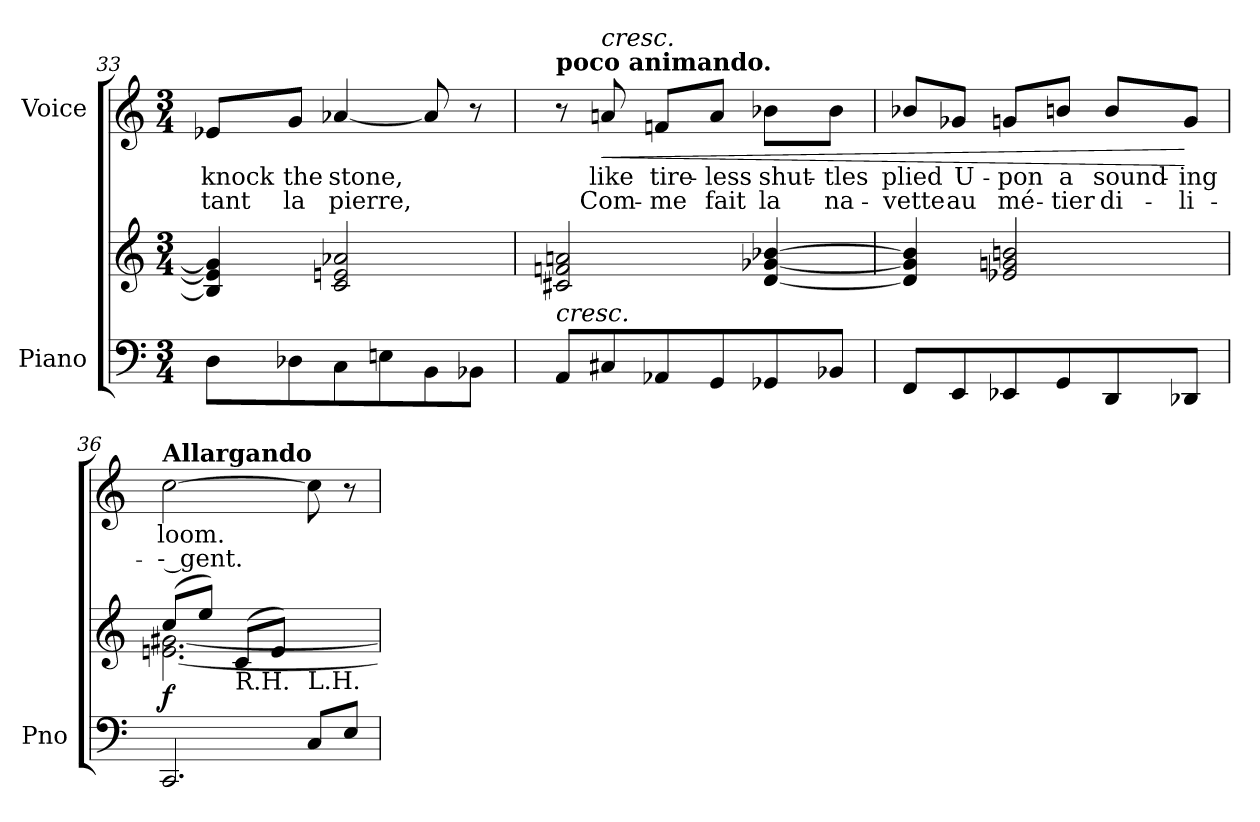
**kern	**kern	**dynam	**kern	**text	**text	**dynam
*part2	*part2	*part2	*part1	*part1	*part1	*part1
*staff3	*staff2	*staff2/3	*staff1	*staff1	*staff1	*staff1
*I"Piano	*	*	*I"Voice	*	*	*
*I'Pno	*	*	*	*	*	*
*clefF4	*clefG2	*	*clefG2	*	*	*
*k[]	*k[]	*	*k[]	*	*	*
*M3/4	*M3/4	*	*M3/4	*	*	*
=33	=33	=33	=33	=33	=33	=33
8D\L	4B/] 4e-/] 4g/]	.	8e-X/L	knock	-tant	.
8D-X\	.	.	8g/J	the	la	.
8C\	2c/ 2en/ 2a-X/	.	[4a-X/	stone,	pierre,	.
8En\	.	.	.	.	.	.
8BB\	.	.	8a-/]	.	.	.
8BB-X\J	.	.	8r	.	.	.
=34	=34	=34	=34	=34	=34	=34
!	!	!	!LO:TX:a:B:t=poco animando.	!	!	!
!LO:TX:a:i:t=cresc.	!	!	!	!	!	!
8AA/L	2c#X/ 2fn/ 2an/	.	8r	.	.	.
!	!	!	!LO:TX:a:i:t=cresc.	!	!	!
!	!	!	!	!	!	!LO:HP:b
8C#X/	.	.	8an/	like	-Com-	<
8AA-X/	.	.	8fn/L	tire-	-me	.
8GG/	.	.	8a/J	-less	fait	.
8GG-X/	[4d/ [4g-X/ [4b-X/	.	8b-X\L	shut-	la	.
8BB-X/J	.	.	8b-\J	-tles	na-	.
=35	=35	=35	=35	=35	=35	=35
8FF/L	4d/] 4g-/] 4b-/]	.	8b-X/L	plied	-vette	.
8EE/	.	.	8g-X/J	U-	au	.
8EE-X/	2e-X/ 2gn/ 2bn/	.	8gn/L	-pon	mé-	.
8GG/	.	.	8bn/J	a	-tier	.
8DD/	.	.	8b/L	sound-	di-	.
8DD-X/J	.	.	8g/J	-ing	-li-	[
=36	=36	=36	=36	=36	=36	=36
*^	*^	*	*	*	*	*
!	!	!	!	!	!LO:TX:a:B:t=Allargando	!	!	!
!	!	!	!	!LO:DY:b	!	!	!	!LO:DY:a
!	!	!	!	!	!	!	!	!LO:DY:n=1:a
2ryy	2.CC/	(8cc/L	[>2.en\ [>2.g#X\	f	[2cc\	loom.	-- gent.	f other-dynamics
.	.	8ee/J)	.	.	.	.	.	.
!	!	!LO:TX:b:t=R.H.	!	!	!	!	!	!
.	.	(8c/L	.	.	.	.	.	.
.	.	8e/J)	.	.	.	.	.	.
!	!	!LO:TX:b:t=L.H.	!	!	!	!	!	!
8C/L	.	4ryy	.	.	8cc\]	.	.	.
8E/J	.	.	.	.	8r	.	.	.
*v	*v	*	*	*	*	*	*	*
*	*v	*v	*	*	*	*	*
=	=	=	=	=	=	=
*-	*-	*-	*-	*-	*-	*-
